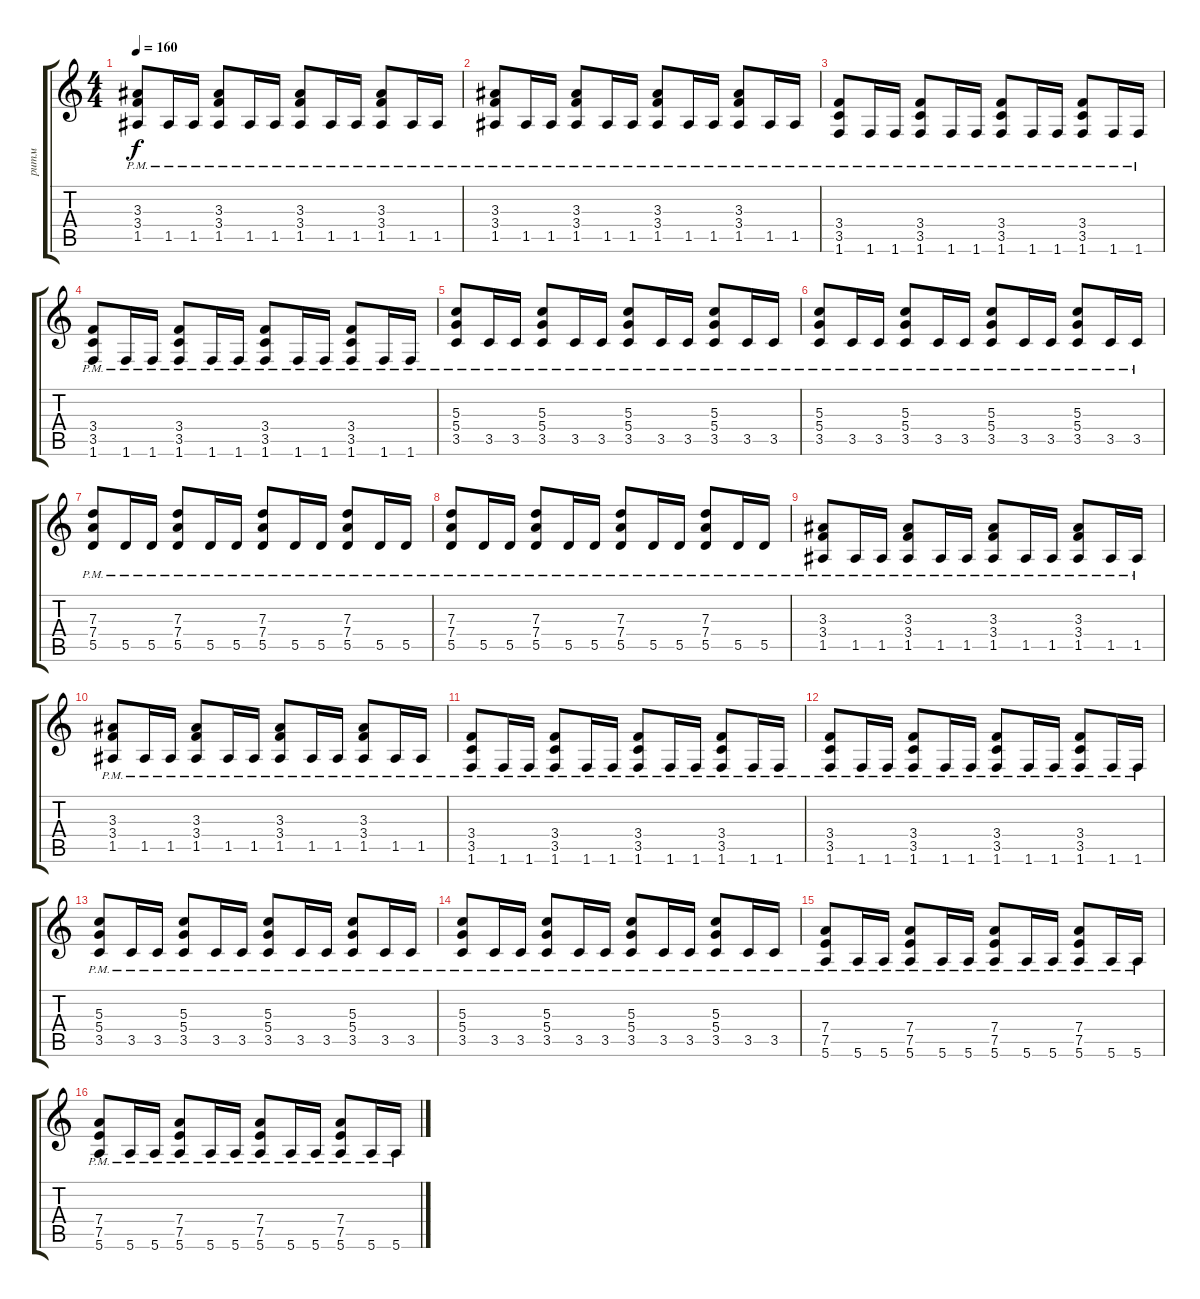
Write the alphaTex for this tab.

\track ("ритм" "ритм") {instrument distortionguitar}
\staff {score tabs}
\tuning (E4 B3 G3 D3 A2 E2) {hide}
\ts (4 4)
\tempo 160
\clef g2
\ks c
(3.3{pm} 3.4{pm} 1.5{pm}).8{dy f} 1.5{pm}.16 1.5{pm}.16 (3.3{pm} 3.4{pm} 1.5{pm}).8 1.5{pm}.16 1.5{pm}.16 (3.3{pm} 3.4{pm} 1.5{pm}).8 1.5{pm}.16 1.5{pm}.16 (3.3{pm} 3.4{pm} 1.5{pm}).8 1.5{pm}.16 1.5{pm}.16 |
(3.3{pm} 3.4{pm} 1.5{pm}).8 1.5{pm}.16 1.5{pm}.16 (3.3{pm} 3.4{pm} 1.5{pm}).8 1.5{pm}.16 1.5{pm}.16 (3.3{pm} 3.4{pm} 1.5{pm}).8 1.5{pm}.16 1.5{pm}.16 (3.3{pm} 3.4{pm} 1.5{pm}).8 1.5{pm}.16 1.5{pm}.16 |
(3.4{pm} 3.5{pm} 1.6{pm}).8 1.6{pm}.16 1.6{pm}.16 (3.4{pm} 3.5{pm} 1.6{pm}).8 1.6{pm}.16 1.6{pm}.16 (3.4{pm} 3.5{pm} 1.6{pm}).8 1.6{pm}.16 1.6{pm}.16 (3.4{pm} 3.5{pm} 1.6{pm}).8 1.6{pm}.16 1.6{pm}.16 |
(3.4{pm} 3.5{pm} 1.6{pm}).8 1.6{pm}.16 1.6{pm}.16 (3.4{pm} 3.5{pm} 1.6{pm}).8 1.6{pm}.16 1.6{pm}.16 (3.4{pm} 3.5{pm} 1.6{pm}).8 1.6{pm}.16 1.6{pm}.16 (3.4{pm} 3.5{pm} 1.6{pm}).8 1.6{pm}.16 1.6{pm}.16 |
(5.3{pm} 5.4{pm} 3.5{pm}).8 3.5{pm}.16 3.5{pm}.16 (5.3{pm} 5.4{pm} 3.5{pm}).8 3.5{pm}.16 3.5{pm}.16 (5.3{pm} 5.4{pm} 3.5{pm}).8 3.5{pm}.16 3.5{pm}.16 (5.3{pm} 5.4{pm} 3.5{pm}).8 3.5{pm}.16 3.5{pm}.16 |
(5.3{pm} 5.4{pm} 3.5{pm}).8 3.5{pm}.16 3.5{pm}.16 (5.3{pm} 5.4{pm} 3.5{pm}).8 3.5{pm}.16 3.5{pm}.16 (5.3{pm} 5.4{pm} 3.5{pm}).8 3.5{pm}.16 3.5{pm}.16 (5.3{pm} 5.4{pm} 3.5{pm}).8 3.5{pm}.16 3.5{pm}.16 |
(7.3{pm} 7.4{pm} 5.5{pm}).8 5.5{pm}.16 5.5{pm}.16 (7.3{pm} 7.4{pm} 5.5{pm}).8 5.5{pm}.16 5.5{pm}.16 (7.3{pm} 7.4{pm} 5.5{pm}).8 5.5{pm}.16 5.5{pm}.16 (7.3{pm} 7.4{pm} 5.5{pm}).8 5.5{pm}.16 5.5{pm}.16 |
(7.3{pm} 7.4{pm} 5.5{pm}).8 5.5{pm}.16 5.5{pm}.16 (7.3{pm} 7.4{pm} 5.5{pm}).8 5.5{pm}.16 5.5{pm}.16 (7.3{pm} 7.4{pm} 5.5{pm}).8 5.5{pm}.16 5.5{pm}.16 (7.3{pm} 7.4{pm} 5.5{pm}).8 5.5{pm}.16 5.5{pm}.16 |
(3.3{pm} 3.4{pm} 1.5{pm}).8 1.5{pm}.16 1.5{pm}.16 (3.3{pm} 3.4{pm} 1.5{pm}).8 1.5{pm}.16 1.5{pm}.16 (3.3{pm} 3.4{pm} 1.5{pm}).8 1.5{pm}.16 1.5{pm}.16 (3.3{pm} 3.4{pm} 1.5{pm}).8 1.5{pm}.16 1.5{pm}.16 |
(3.3{pm} 3.4{pm} 1.5{pm}).8 1.5{pm}.16 1.5{pm}.16 (3.3{pm} 3.4{pm} 1.5{pm}).8 1.5{pm}.16 1.5{pm}.16 (3.3{pm} 3.4{pm} 1.5{pm}).8 1.5{pm}.16 1.5{pm}.16 (3.3{pm} 3.4{pm} 1.5{pm}).8 1.5{pm}.16 1.5{pm}.16 |
(3.4{pm} 3.5{pm} 1.6{pm}).8 1.6{pm}.16 1.6{pm}.16 (3.4{pm} 3.5{pm} 1.6{pm}).8 1.6{pm}.16 1.6{pm}.16 (3.4{pm} 3.5{pm} 1.6{pm}).8 1.6{pm}.16 1.6{pm}.16 (3.4{pm} 3.5{pm} 1.6{pm}).8 1.6{pm}.16 1.6{pm}.16 |
(3.4{pm} 3.5{pm} 1.6{pm}).8 1.6{pm}.16 1.6{pm}.16 (3.4{pm} 3.5{pm} 1.6{pm}).8 1.6{pm}.16 1.6{pm}.16 (3.4{pm} 3.5{pm} 1.6{pm}).8 1.6{pm}.16 1.6{pm}.16 (3.4{pm} 3.5{pm} 1.6{pm}).8 1.6{pm}.16 1.6{pm}.16 |
(5.3{pm} 5.4{pm} 3.5{pm}).8 3.5{pm}.16 3.5{pm}.16 (5.3{pm} 5.4{pm} 3.5{pm}).8 3.5{pm}.16 3.5{pm}.16 (5.3{pm} 5.4{pm} 3.5{pm}).8 3.5{pm}.16 3.5{pm}.16 (5.3{pm} 5.4{pm} 3.5{pm}).8 3.5{pm}.16 3.5{pm}.16 |
(5.3{pm} 5.4{pm} 3.5{pm}).8 3.5{pm}.16 3.5{pm}.16 (5.3{pm} 5.4{pm} 3.5{pm}).8 3.5{pm}.16 3.5{pm}.16 (5.3{pm} 5.4{pm} 3.5{pm}).8 3.5{pm}.16 3.5{pm}.16 (5.3{pm} 5.4{pm} 3.5{pm}).8 3.5{pm}.16 3.5{pm}.16 |
(7.4{pm} 7.5{pm} 5.6{pm}).8 5.6{pm}.16 5.6{pm}.16 (7.4{pm} 7.5{pm} 5.6{pm}).8 5.6{pm}.16 5.6{pm}.16 (7.4{pm} 7.5{pm} 5.6{pm}).8 5.6{pm}.16 5.6{pm}.16 (7.4{pm} 7.5{pm} 5.6{pm}).8 5.6{pm}.16 5.6{pm}.16 |
(7.4{pm} 7.5{pm} 5.6{pm}).8 5.6{pm}.16 5.6{pm}.16 (7.4{pm} 7.5{pm} 5.6{pm}).8 5.6{pm}.16 5.6{pm}.16 (7.4{pm} 7.5{pm} 5.6{pm}).8 5.6{pm}.16 5.6{pm}.16 (7.4{pm} 7.5{pm} 5.6{pm}).8 5.6{pm}.16 5.6{pm}.16
